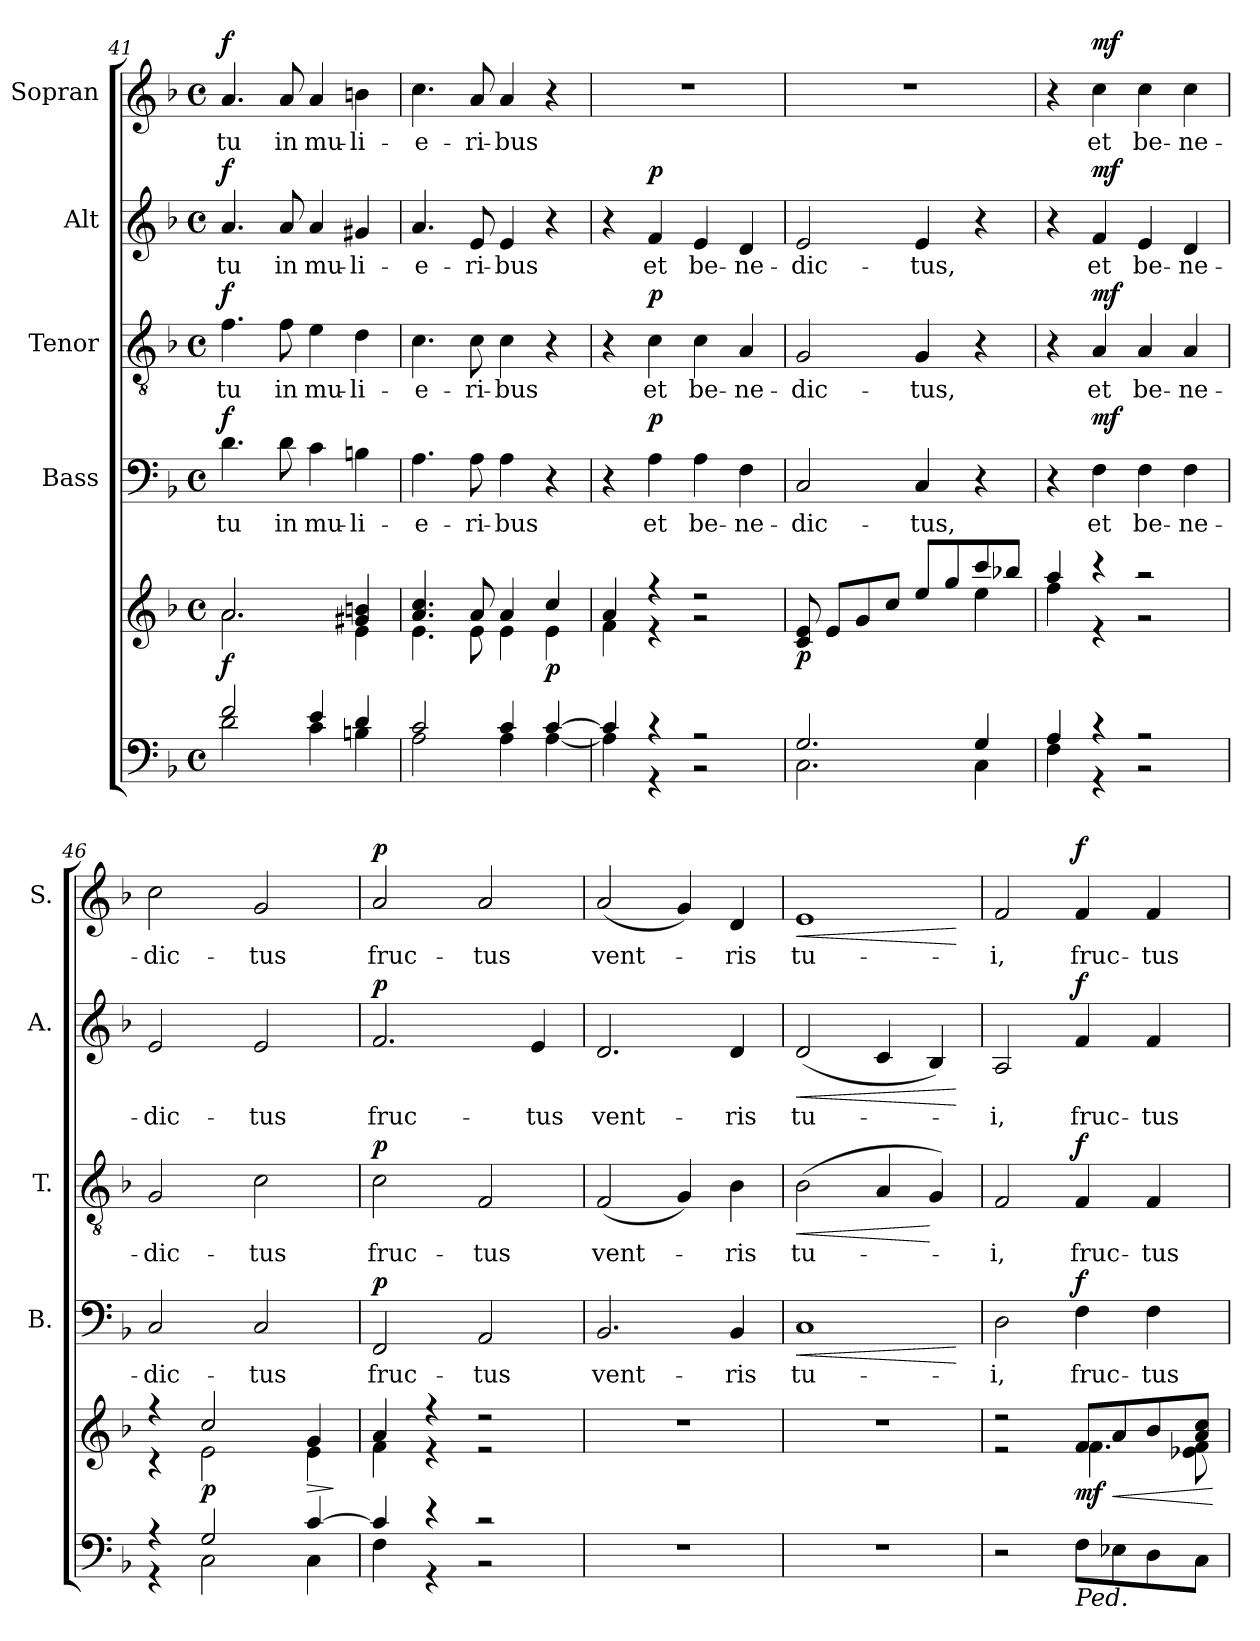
**kern	**kern	**dynam	**kern	**text	**dynam	**kern	**text	**dynam	**kern	**text	**dynam	**kern	**text	**dynam
*part5	*part5	*part5	*part4	*part4	*part4	*part3	*part3	*part3	*part2	*part2	*part2	*part1	*part1	*part1
*staff6	*staff5	*staff5/6	*staff4	*staff4	*staff4	*staff3	*staff3	*staff3	*staff2	*staff2	*staff2	*staff1	*staff1	*staff1
*	*	*	*I"Bass	*	*	*I"Tenor	*	*	*I"Alt	*	*	*I"Sopran	*	*
*	*	*	*I'B.	*	*	*I'T.	*	*	*I'A.	*	*	*I'S.	*	*
*clefF4	*clefG2	*	*clefF4	*	*	*clefGv2	*	*	*clefG2	*	*	*clefG2	*	*
*k[b-]	*k[b-]	*	*k[b-]	*	*	*k[b-]	*	*	*k[b-]	*	*	*k[b-]	*	*
*F:	*F:	*	*F:	*	*	*F:	*	*	*F:	*	*	*F:	*	*
*M4/4	*M4/4	*	*M4/4	*	*	*M4/4	*	*	*M4/4	*	*	*M4/4	*	*
*met(c)	*met(c)	*	*met(c)	*	*	*met(c)	*	*	*met(c)	*	*	*met(c)	*	*
=41	=41	=41	=41	=41	=41	=41	=41	=41	=41	=41	=41	=41	=41	=41
*^	*^	*	*	*	*	*	*	*	*	*	*	*	*	*
!	!	!	!	!LO:DY:b	!	!LO:LY:b	!LO:DY:a	!	!LO:LY:b	!LO:DY:a	!	!LO:LY:b	!LO:DY:a	!	!LO:LY:b	!LO:DY:a
2f/	2d\	2.a/	2.a\	f	4.d\	tu	f	4.f\	tu	f	4.a/	tu	f	4.a/	tu	f
!	!	!	!	!	!	!LO:LY:b	!	!	!LO:LY:b	!	!	!LO:LY:b	!	!	!LO:LY:b	!
.	.	.	.	.	8d\	in	.	8f\	in	.	8a/	in	.	8a/	in	.
!	!	!	!	!	!	!LO:LY:b	!	!	!LO:LY:b	!	!	!LO:LY:b	!	!	!LO:LY:b	!
4e/	4c\	.	.	.	4c\	mu-	.	4e\	mu-	.	4a/	mu-	.	4a/	mu-	.
!	!	!	!	!	!	!LO:LY:b	!	!	!LO:LY:b	!	!	!LO:LY:b	!	!	!LO:LY:b	!
4d/	4Bn\	4g#X/ 4bn/	4e\	.	4Bn\	-li-	.	4d\	-li-	.	4g#X/	-li-	.	4bn\	-li-	.
=42	=42	=42	=42	=42	=42	=42	=42	=42	=42	=42	=42	=42	=42	=42	=42	=42
!	!	!	!	!	!	!LO:LY:b	!	!	!LO:LY:b	!	!	!LO:LY:b	!	!	!LO:LY:b	!
2c/	2A\	4.a/ 4.cc/	4.e\	.	4.A\	-e-	.	4.c\	-e-	.	4.a/	-e-	.	4.cc\	-e-	.
!	!	!	!	!	!	!LO:LY:b	!	!	!LO:LY:b	!	!	!LO:LY:b	!	!	!LO:LY:b	!
.	.	8a/	8e\	.	8A\	-ri-	.	8c\	-ri-	.	8e/	-ri-	.	8a/	-ri-	.
!	!	!	!	!	!	!LO:LY:b	!	!	!LO:LY:b	!	!	!LO:LY:b	!	!	!LO:LY:b	!
4c/	4A\	4a/	4e\	.	4A\	-bus	.	4c\	-bus	.	4e/	-bus	.	4a/	-bus	.
!	!	!	!	!LO:DY:b	!	!	!	!	!	!	!	!	!	!	!	!
[>4c/	[<4A\	4cc/	4e\	p	4r	.	.	4r	.	.	4r	.	.	4r	.	.
!!LO:PB:g=z
=43	=43	=43	=43	=43	=43	=43	=43	=43	=43	=43	=43	=43	=43	=43	=43	=43
4c/]	4A\]	4a/	4f\	.	4r	.	.	4r	.	.	4r	.	.	1r	.	.
!	!	!	!	!	!	!LO:LY:b	!LO:DY:a	!	!LO:LY:b	!LO:DY:a	!	!LO:LY:b	!LO:DY:a	!	!	!
4r	4r	4r	4r	.	4A\	et	p	4c\	et	p	4f/	et	p	.	.	.
!	!	!	!	!	!	!LO:LY:b	!	!	!LO:LY:b	!	!	!LO:LY:b	!	!	!	!
2r	2r	2r	2r	.	4A\	be-	.	4c\	be-	.	4e/	be-	.	.	.	.
!	!	!	!	!	!	!LO:LY:b	!	!	!LO:LY:b	!	!	!LO:LY:b	!	!	!	!
.	.	.	.	.	4F\	-ne-	.	4A/	-ne-	.	4d/	-ne-	.	.	.	.
=44	=44	=44	=44	=44	=44	=44	=44	=44	=44	=44	=44	=44	=44	=44	=44	=44
!	!	!	!	!LO:DY:b	!	!LO:LY:b	!	!	!LO:LY:b	!	!	!LO:LY:b	!	!	!	!
2.G/	2.C\	8c/ 8e/	2.ryy	p	2C/	-dic-	.	2G/	-dic-	.	2e/	-dic-	.	1r	.	.
.	.	8e/L	.	.	.	.	.	.	.	.	.	.	.	.	.	.
.	.	8g/	.	.	.	.	.	.	.	.	.	.	.	.	.	.
.	.	8cc/J	.	.	.	.	.	.	.	.	.	.	.	.	.	.
!	!	!	!	!	!	!LO:LY:b	!	!	!LO:LY:b	!	!	!LO:LY:b	!	!	!	!
.	.	8ee/L	.	.	4C/	-tus,	.	4G/	-tus,	.	4e/	-tus,	.	.	.	.
.	.	8gg/	.	.	.	.	.	.	.	.	.	.	.	.	.	.
4G/	4C\	8ccc/	4ee\	.	4r	.	.	4r	.	.	4r	.	.	.	.	.
.	.	8bb-X/J	.	.	.	.	.	.	.	.	.	.	.	.	.	.
=45	=45	=45	=45	=45	=45	=45	=45	=45	=45	=45	=45	=45	=45	=45	=45	=45
4A/	4F\	4aa/	4ff\	.	4r	.	.	4r	.	.	4r	.	.	4r	.	.
!	!	!	!	!	!	!LO:LY:b	!LO:DY:a	!	!LO:LY:b	!LO:DY:a	!	!LO:LY:b	!LO:DY:a	!	!LO:LY:b	!LO:DY:a
4r	4r	4r	4r	.	4F\	et	mf	4A/	et	mf	4f/	et	mf	4cc\	et	mf
!	!	!	!	!	!	!LO:LY:b	!	!	!LO:LY:b	!	!	!LO:LY:b	!	!	!LO:LY:b	!
2r	2r	2r	2r	.	4F\	be-	.	4A/	be-	.	4e/	be-	.	4cc\	be-	.
!	!	!	!	!	!	!LO:LY:b	!	!	!LO:LY:b	!	!	!LO:LY:b	!	!	!LO:LY:b	!
.	.	.	.	.	4F\	-ne-	.	4A/	-ne-	.	4d/	-ne-	.	4cc\	-ne-	.
=46	=46	=46	=46	=46	=46	=46	=46	=46	=46	=46	=46	=46	=46	=46	=46	=46
!	!	!	!	!	!	!LO:LY:b	!	!	!LO:LY:b	!	!	!LO:LY:b	!	!	!LO:LY:b	!
4r	4r	4r	4r	.	2C/	-dic-	.	2G/	-dic-	.	2e/	-dic-	.	2cc\	-dic-	.
!	!	!	!	!LO:DY:b	!	!	!	!	!	!	!	!	!	!	!	!
2G/	2C\	2cc/	2e\	p	.	.	.	.	.	.	.	.	.	.	.	.
!	!	!	!	!	!	!LO:LY:b	!	!	!LO:LY:b	!	!	!LO:LY:b	!	!	!LO:LY:b	!
.	.	.	.	.	2C/	-tus	.	2c\	-tus	.	2e/	-tus	.	2g/	-tus	.
!	!	!	!	!LO:HP:b	!	!	!	!	!	!	!	!	!	!	!	!
[>4c/	4C\	4g/	4e\	>	.	.	.	.	.	.	.	.	.	.	.	.
*v	*v	*	*	*	*	*	*	*	*	*	*	*	*	*	*	*
*	*v	*v	*	*	*	*	*	*	*	*	*	*	*	*	*
.	.	]	.	.	.	.	.	.	.	.	.	.	.	.
=47	=47	=47	=47	=47	=47	=47	=47	=47	=47	=47	=47	=47	=47	=47
*^	*^	*	*	*	*	*	*	*	*	*	*	*	*	*
!	!	!	!	!	!	!LO:LY:b	!LO:DY:a	!	!LO:LY:b	!LO:DY:a	!	!LO:LY:b	!LO:DY:a	!	!LO:LY:b	!LO:DY:a
4c/]	4F\	4a/	4f\	.	2FF/	fruc-	p	2c\	fruc-	p	2.f/	fruc-	p	2a/	fruc-	p
4r	4r	4r	4r	.	.	.	.	.	.	.	.	.	.	.	.	.
!	!	!	!	!	!	!LO:LY:b	!	!	!LO:LY:b	!	!	!	!	!	!LO:LY:b	!
2r	2r	2r	2r	.	2AA/	-tus	.	2F/	-tus	.	.	.	.	2a/	-tus	.
!	!	!	!	!	!	!	!	!	!	!	!	!LO:LY:b	!	!	!	!
.	.	.	.	.	.	.	.	.	.	.	4e/	-tus	.	.	.	.
*v	*v	*	*	*	*	*	*	*	*	*	*	*	*	*	*	*
*	*v	*v	*	*	*	*	*	*	*	*	*	*	*	*	*
=48	=48	=48	=48	=48	=48	=48	=48	=48	=48	=48	=48	=48	=48	=48
!	!	!	!	!LO:LY:b	!	!	!LO:LY:b	!	!	!LO:LY:b	!	!	!LO:LY:b	!
1r	1r	.	2.BB-/	vent-	.	(<2F/	vent-	.	2.d/	vent-	.	(<2a/	vent-	.
.	.	.	.	.	.	4G/)	.	.	.	.	.	4g/)	.	.
!	!	!	!	!LO:LY:b	!	!	!LO:LY:b	!	!	!LO:LY:b	!	!	!LO:LY:b	!
.	.	.	4BB-/	-ris	.	4B-\	-ris	.	4d/	-ris	.	4d/	-ris	.
!!LO:LB:g=z
=49	=49	=49	=49	=49	=49	=49	=49	=49	=49	=49	=49	=49	=49	=49
!	!	!	!	!LO:LY:b	!LO:HP:b	!	!LO:LY:b	!LO:HP:b	!	!LO:LY:b	!LO:HP:b	!	!LO:LY:b	!LO:HP:b
1r	1r	.	1C	tu-	<	(>2B-\	tu-	<	(<2d/	tu-	<	1e	tu-	<
.	.	.	.	.	.	4A/	.	.	4c/	.	.	.	.	.
.	.	.	.	.	.	4G/)	.	[	4B-/)	.	.	.	.	.
.	.	.	.	.	[	.	.	.	.	.	[	.	.	[
=50	=50	=50	=50	=50	=50	=50	=50	=50	=50	=50	=50	=50	=50	=50
*	*^	*	*	*	*	*	*	*	*	*	*	*	*	*
!	!	!	!	!	!LO:LY:b	!	!	!LO:LY:b	!	!	!LO:LY:b	!	!	!LO:LY:b	!
2r	2r	2r	.	2D\	-i,	.	2F/	-i,	.	2A/	-i,	.	2f/	-i,	.
!LO:TX:b:i:t=Ped.	!	!	!	!	!	!	!	!	!	!	!	!	!	!	!
!	!	!	!LO:DY:b	!	!LO:LY:b	!LO:DY:a	!	!LO:LY:b	!LO:DY:a	!	!LO:LY:b	!LO:DY:a	!	!LO:LY:b	!LO:DY:a
8F\L	8f/L	4.f\	mf	4F\	fruc-	f	4F/	fruc-	f	4f/	fruc-	f	4f/	fruc-	f
!	!	!	!LO:HP:b	!	!	!	!	!	!	!	!	!	!	!	!
8E-X\	8a/	.	<	.	.	.	.	.	.	.	.	.	.	.	.
!	!	!	!	!	!LO:LY:b	!	!	!LO:LY:b	!	!	!LO:LY:b	!	!	!LO:LY:b	!
8D\	8b-/	.	.	4F\	-tus	.	4F/	-tus	.	4f/	-tus	.	4f/	-tus	.
8C\J	8a/ 8cc/J	8e-X\ 8f\	.	.	.	.	.	.	.	.	.	.	.	.	.
*	*v	*v	*	*	*	*	*	*	*	*	*	*	*	*	*
.	.	[	.	.	.	.	.	.	.	.	.	.	.	.
=	=	=	=	=	=	=	=	=	=	=	=	=	=	=
*-	*-	*-	*-	*-	*-	*-	*-	*-	*-	*-	*-	*-	*-	*-
